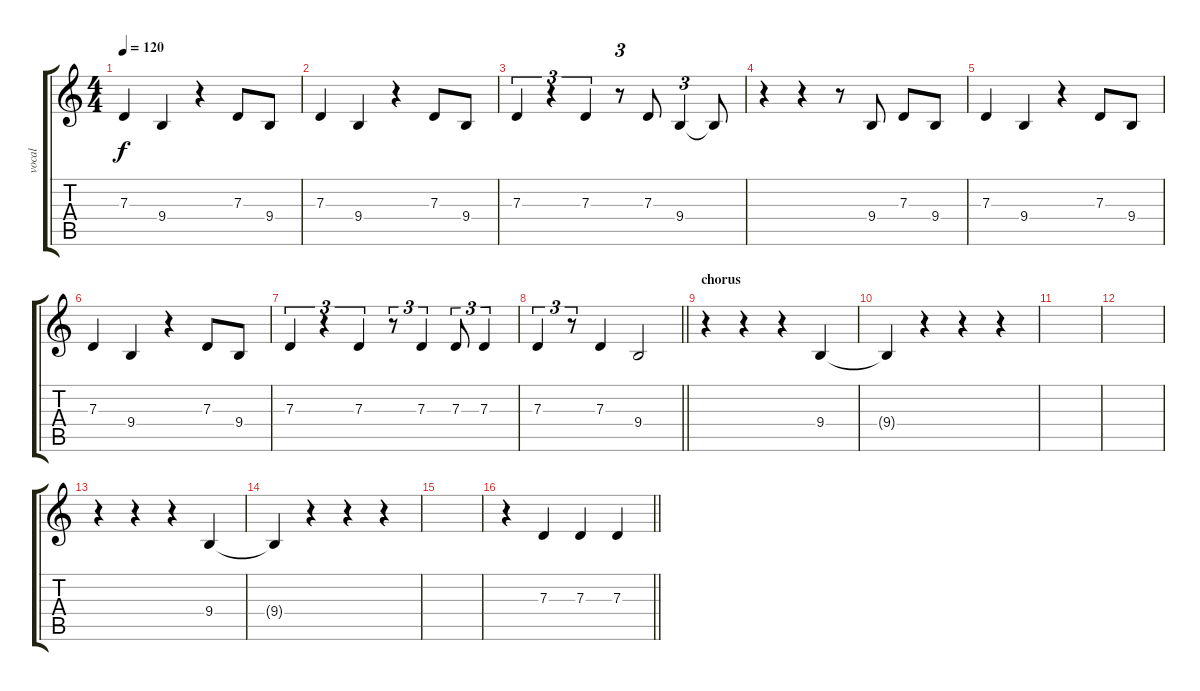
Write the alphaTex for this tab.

\track ("vocal" "vocal") {instrument tenorsax}
\staff {score tabs}
\tuning (E4 B3 G3 D3 A2 E2) {hide}
\ts (4 4)
\tempo 120
\clef g2
\ks c
7.3.4{dy f} 9.4.4 r.4 7.3.8 9.4.8 |
7.3.4 9.4.4 r.4 7.3.8 9.4.8 |
7.3.4{tu (3 2)} r.4{tu (3 2)} 7.3.4{tu (3 2)} r.8{tu (3 2)} 7.3.8 9.4.4{tu (3 2)} 9.4{t}.8 |
r.4 r.4 r.8 9.4.8 7.3.8 9.4.8 |
7.3.4 9.4.4 r.4 7.3.8 9.4.8 |
7.3.4 9.4.4 r.4 7.3.8 9.4.8 |
7.3.4{tu (3 2)} r.4{tu (3 2)} 7.3.4{tu (3 2)} r.8{tu (3 2)} 7.3.4{tu (3 2)} 7.3.8{tu (3 2)} 7.3.4{tu (3 2)} |
\barLineRight lightlight
7.3.4{tu (3 2)} r.8{tu (3 2)} 7.3.4 9.4.2 |
\section ("" "chorus")
r.4 r.4 r.4 9.4.4 |
9.4{t}.4 r.4 r.4 r.4 |
|
|
r.4 r.4 r.4 9.4.4 |
9.4{t}.4 r.4 r.4 r.4 |
|
\barLineRight lightlight
r.4 7.3.4 7.3.4 7.3.4
